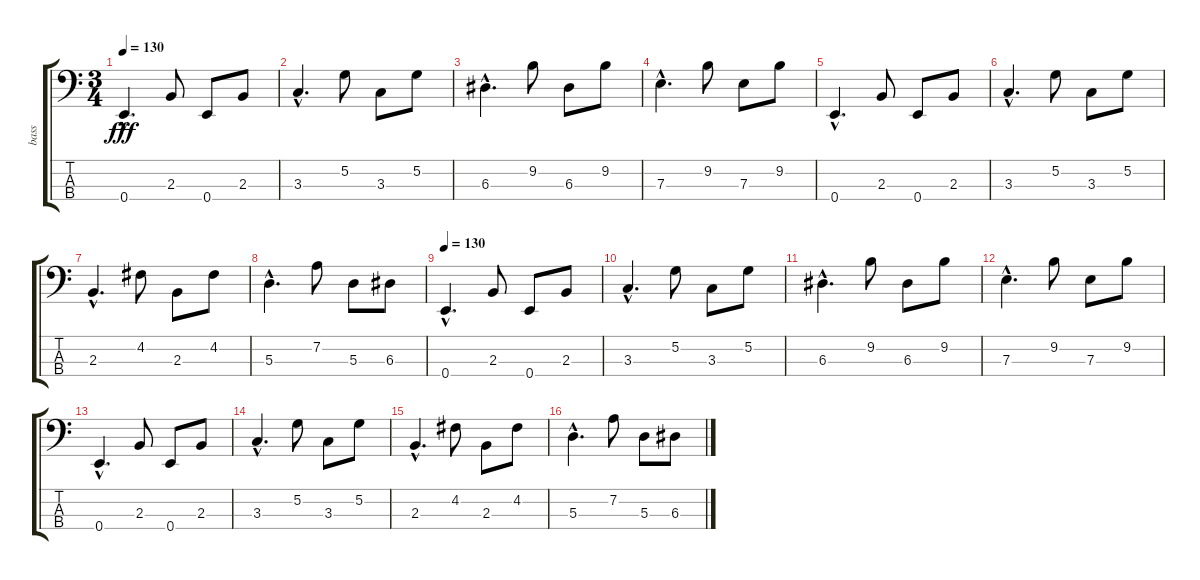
\track ("bass" "bass") {instrument electricbassfinger}
\staff {score tabs}
\tuning (G2 D2 A1 E1) {hide}
\ts (3 4)
\tempo 130
\clef f4
\ks c
0.4{hac}.4{d dy fff} 2.3.8 0.4.8 2.3.8 |
3.3{hac}.4{d} 5.2.8 3.3.8 5.2.8 |
6.3{hac}.4{d} 9.2.8 6.3.8 9.2.8 |
7.3{hac}.4{d} 9.2.8 7.3.8 9.2.8 |
0.4{hac}.4{d} 2.3.8 0.4.8 2.3.8 |
3.3{hac}.4{d} 5.2.8 3.3.8 5.2.8 |
2.3{hac}.4{d} 4.2.8 2.3.8 4.2.8 |
5.3{hac}.4{d} 7.2.8 5.3.8 6.3.8 |
\tempo 130
0.4{hac}.4{d} 2.3.8 0.4.8 2.3.8 |
3.3{hac}.4{d} 5.2.8 3.3.8 5.2.8 |
6.3{hac}.4{d} 9.2.8 6.3.8 9.2.8 |
7.3{hac}.4{d} 9.2.8 7.3.8 9.2.8 |
0.4{hac}.4{d} 2.3.8 0.4.8 2.3.8 |
3.3{hac}.4{d} 5.2.8 3.3.8 5.2.8 |
2.3{hac}.4{d} 4.2.8 2.3.8 4.2.8 |
5.3{hac}.4{d} 7.2.8 5.3.8 6.3.8
